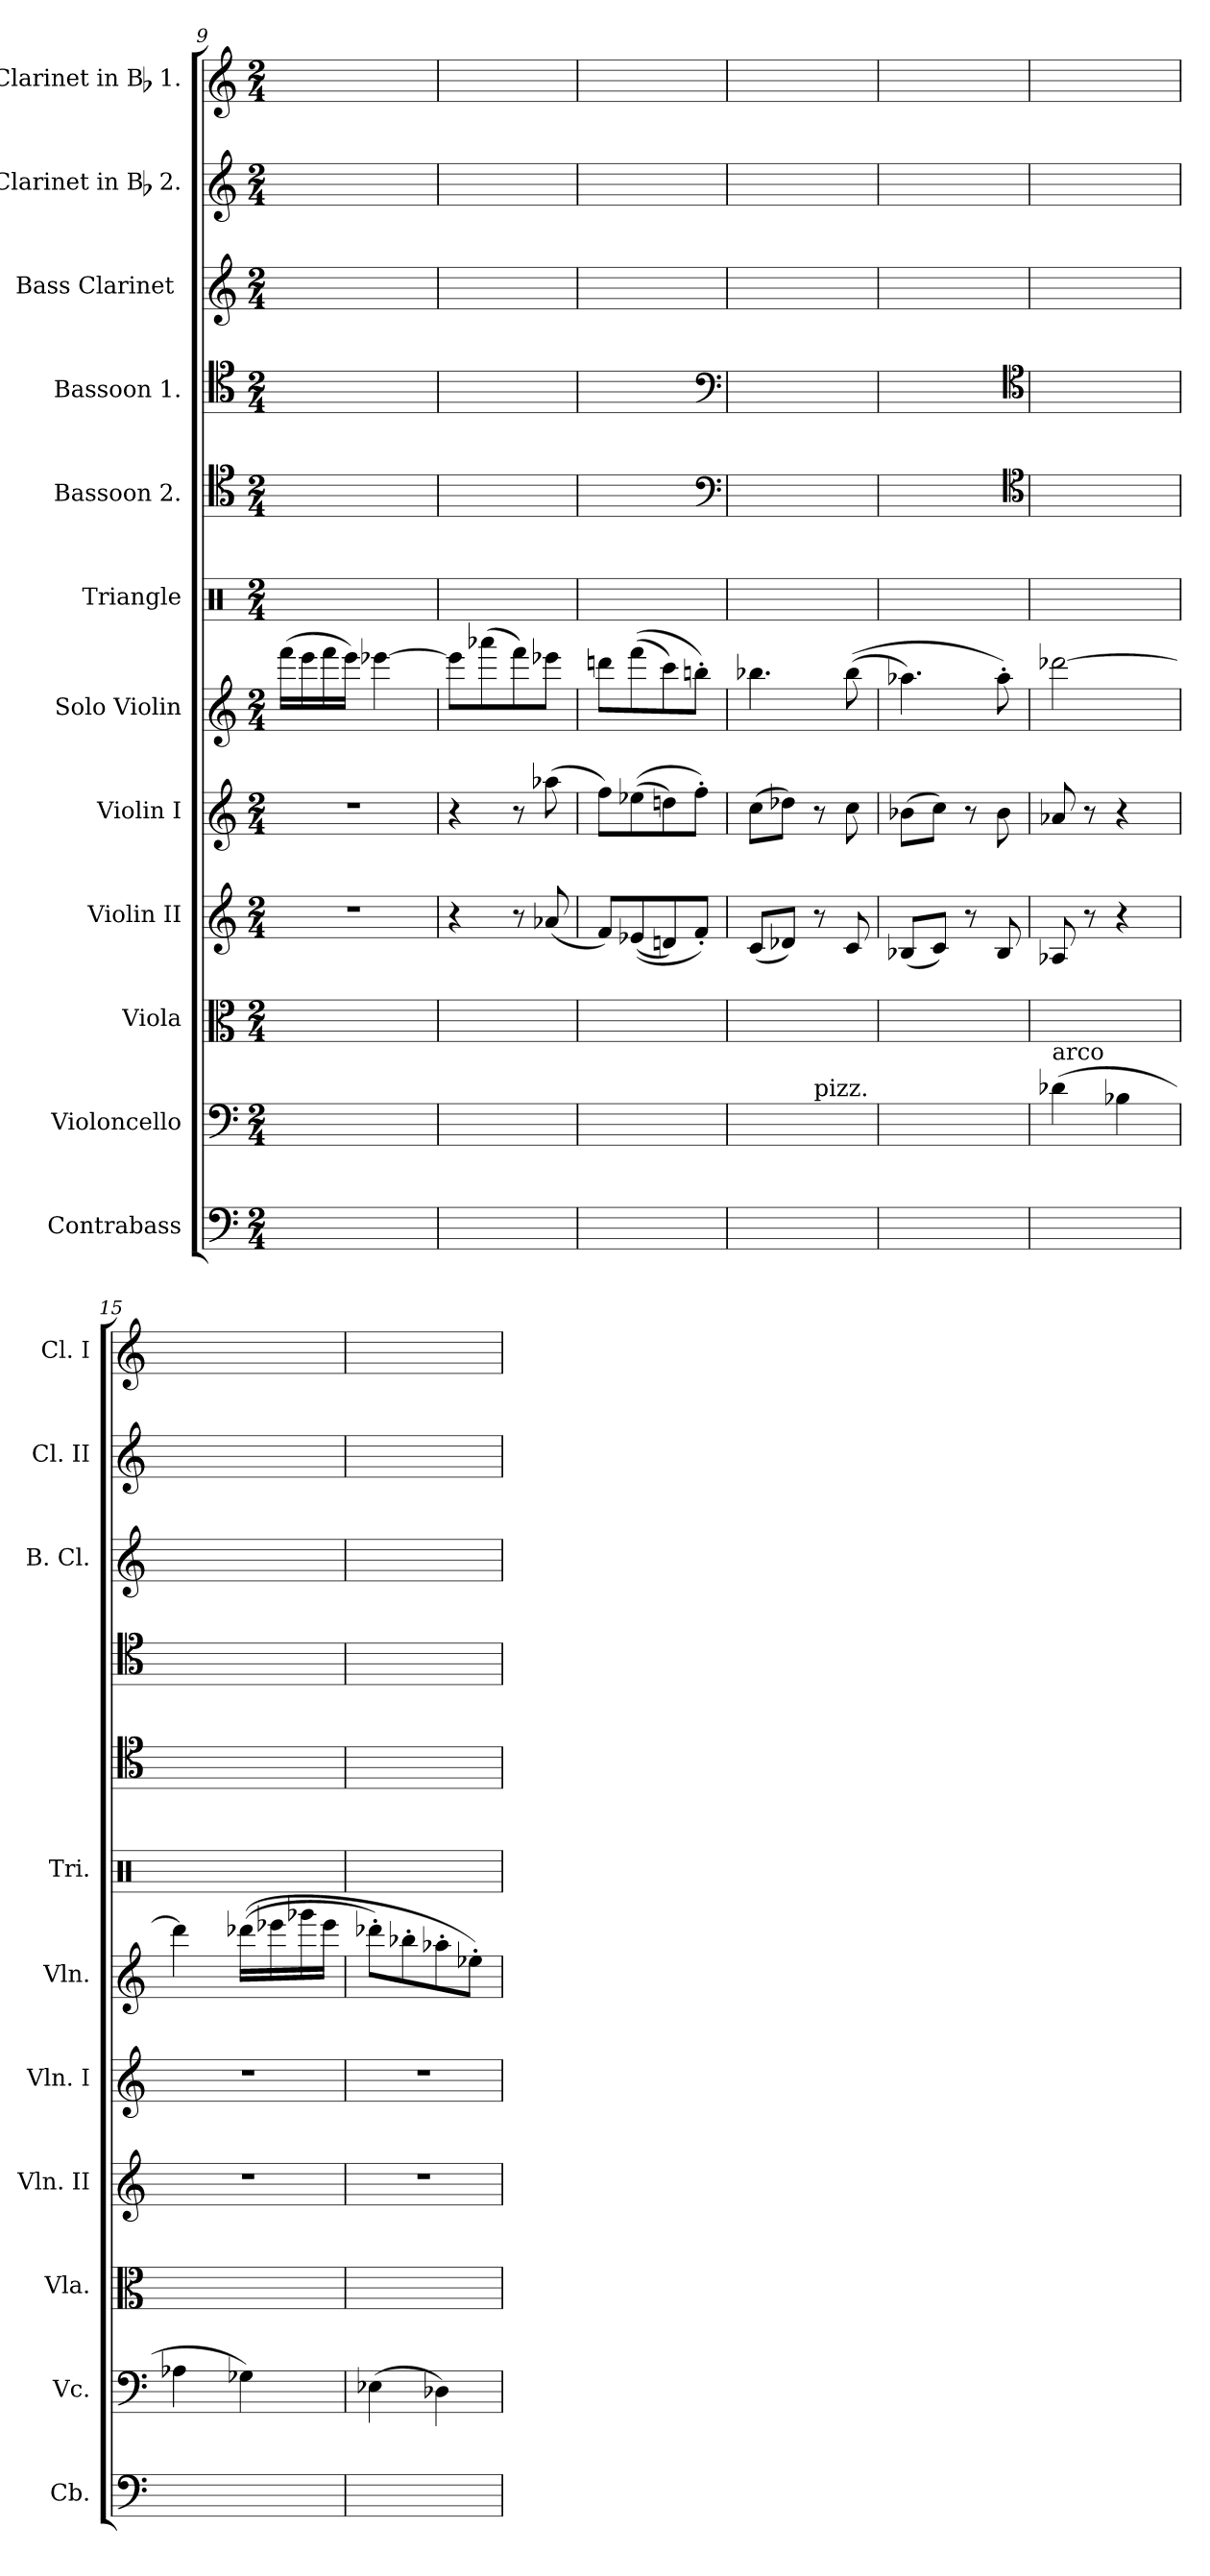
**kern	**kern	**kern	**kern	**kern	**kern	**kern	**kern	**kern	**kern	**kern	**kern
*part12	*part11	*part10	*part9	*part8	*part7	*part6	*part5	*part4	*part3	*part2	*part1
*staff12	*staff11	*staff10	*staff9	*staff8	*staff7	*staff6	*staff5	*staff4	*staff3	*staff2	*staff1
*I"Contrabass	*I"Violoncello	*I"Viola	*I"Violin II	*I"Violin I	*I"Solo Violin	*I"Triangle	*I"Bassoon 2.	*I"Bassoon 1.	*I"Bass Clarinet [C]	*I"Clarinet in Bb 2.	*I"Clarinet in Bb 1.
*I'Cb.	*I'Vc.	*I'Vla.	*I'Vln. II	*I'Vln. I	*I'Vln.	*I'Tri.	*	*	*I'B. Cl.	*I'Cl. II	*I'Cl. I
*clefF4	*clefF4	*clefC3	*clefG2	*clefG2	*clefG2	*clefX	*clefC4	*clefC4	*clefG2	*clefG2	*clefG2
*ITrd7c12	*	*	*	*	*	*	*	*	*ITrd1c2	*ITrd1c2	*ITrd1c2
*k[]	*k[]	*k[]	*k[]	*k[]	*k[]	*k[]	*k[]	*k[]	*	*k[b-e-]	*k[b-e-]
*M2/4	*M2/4	*M2/4	*M2/4	*M2/4	*M2/4	*M2/4	*M2/4	*M2/4	*M2/4	*M2/4	*M2/4
=9	=9	=9	=9	=9	=9	=9	=9	=9	=9	=9	=9
2ryy	2ryy	2ryy	2r	2r	(16fffLL	2ryy	8ryy	8ryy	8ryy	8ryy	8ryy
.	.	.	.	.	16eee	.	.	.	.	.	.
.	.	.	.	.	16fff	.	8ryy	8ryy	8ryy	8ryy	8ryy
.	.	.	.	.	16eeeJJ)	.	.	.	.	.	.
.	.	.	.	.	[4eee-X	.	8ryy	8ryy	8ryy	8ryy	8ryy
.	.	.	.	.	.	.	8ryy	8ryy	8ryy	8ryy	8ryy
=10	=10	=10	=10	=10	=10	=10	=10	=10	=10	=10	=10
2ryy	2ryy	2ryy	4r	4r	8eee-L]	2ryy	8ryy	8ryy	8ryy	8ryy	8ryy
.	.	.	.	.	(8aaa-X	.	8ryy	8ryy	8ryy	8ryy	8ryy
.	.	.	8r	8r	8fff)	.	4ryy	4ryy	4ryy	4ryy	4ryy
.	.	.	(8a-X	(8aa-X	8eee-XJ	.	.	.	.	.	.
=11	=11	=11	=11	=11	=11	=11	=11	=11	=11	=11	=11
2ryy	2ryy	2ryy	8fL)	8ffL)	8dddnL	2ryy	2ryy	2ryy	2ryy	2ryy	2ryy
.	.	.	((8e-X	((8ee-X	((8fff	.	.	.	.	.	.
.	.	.	8dn)	8ddn)	8ccc)	.	.	.	.	.	.
.	.	.	8f'J)	8ff'J)	8bbn'J)	.	.	.	.	.	.
*	*	*	*	*	*	*	*clefF4	*clefF4	*	*	*
=12	=12	=12	=12	=12	=12	=12	=12	=12	=12	=12	=12
2ryy	4ryy	2ryy	(8cL	(8ccL	4.bb-X	2ryy	4ryy	4ryy	2ryy	2ryy	2ryy
.	.	.	8d-XJ)	8dd-XJ)	.	.	.	.	.	.	.
!	!LO:TX:a:t=pizz.	!	!	!	!	!	!	!	!	!	!
.	8ryy	.	8r	8r	.	.	8ryy	8ryy	.	.	.
.	8ryy	.	8c	8cc	((8bb-	.	8ryy	8ryy	.	.	.
=13	=13	=13	=13	=13	=13	=13	=13	=13	=13	=13	=13
2ryy	8ryy	2ryy	(8B-XL	(8b-XL	4.aa-X)	2ryy	8ryy	8ryy	2ryy	2ryy	2ryy
.	8ryy	.	8cJ)	8ccJ)	.	.	8ryy	8ryy	.	.	.
.	8ryy	.	8r	8r	.	.	8ryy	8ryy	.	.	.
.	8ryy	.	8B-	8b-	8aa-')	.	8ryy	8ryy	.	.	.
*	*	*	*	*	*	*	*clefC4	*clefC4	*	*	*
=14	=14	=14	=14	=14	=14	=14	=14	=14	=14	=14	=14
!	!LO:TX:a:t=arco	!	!	!	!	!	!	!	!	!	!
2ryy	(4d-X	2ryy	8A-X	8a-X	[2ddd-X	8ryy	8ryy	8ryy	8ryy	8ryy	8ryy
.	.	.	8r	8r	.	8ryy	8ryy	8ryy	8ryy	8ryy	8ryy
.	4B-X	.	4r	4r	.	8ryy	4ryy	8ryy	8ryy	8ryy	8ryy
.	.	.	.	.	.	8ryy	.	8ryy	8ryy	8ryy	8ryy
=15	=15	=15	=15	=15	=15	=15	=15	=15	=15	=15	=15
2ryy	4A-X	2ryy	2r	2r	4ddd-]	8ryy	2ryy	8ryy	8ryy	8ryy	8ryy
.	.	.	.	.	.	8ryy	.	8ryy	8ryy	8ryy	8ryy
.	4G-X)	.	.	.	((16ddd-XLL	4ryy	.	8ryy	8ryy	8ryy	8ryy
.	.	.	.	.	16eee-X	.	.	.	.	.	.
.	.	.	.	.	16ggg-X	.	.	8ryy	8ryy	8ryy	8ryy
.	.	.	.	.	16eee-JJ	.	.	.	.	.	.
=16	=16	=16	=16	=16	=16	=16	=16	=16	=16	=16	=16
2ryy	(4E-X	2ryy	2r	2r	8ddd-X'L)	2ryy	2ryy	8ryy	8ryy	8ryy	8ryy
.	.	.	.	.	8bb-X'	.	.	8ryy	8ryy	8ryy	8ryy
.	4D-X)	.	.	.	8aa-X'	.	.	8ryy	8ryy	8ryy	8ryy
.	.	.	.	.	8ee-X'J)	.	.	8ryy	8ryy	8ryy	8ryy
=	=	=	=	=	=	=	=	=	=	=	=
*-	*-	*-	*-	*-	*-	*-	*-	*-	*-	*-	*-
